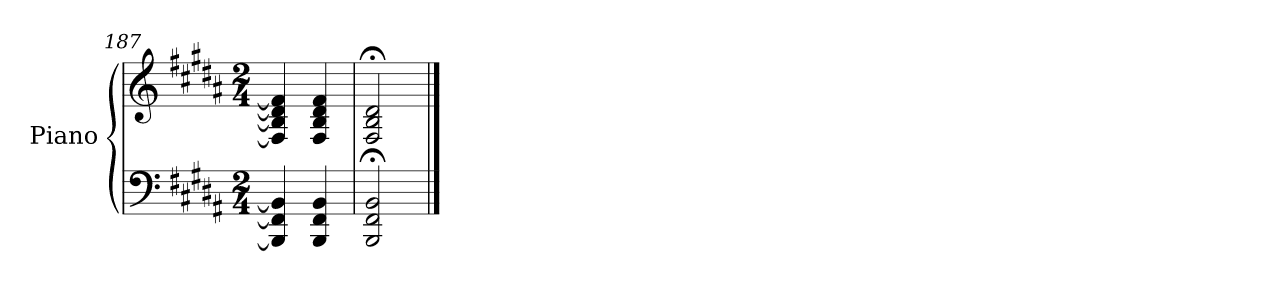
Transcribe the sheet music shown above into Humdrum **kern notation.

**kern	**kern
*part1	*part1
*staff2	*staff1
*I"Piano	*
*I'Pno.	*
*clefF4	*clefG2
*k[f#c#g#d#a#]	*k[f#c#g#d#a#]
*M2/4	*M2/4
=187	=187
4BBB/] 4FF#/] 4BB/]	4F#/] 4B/] 4d#/] 4f#/]
4BBB/ 4FF#/ 4BB/	4F#/ 4B/ 4d#/ 4f#/
=188	=188
2BBB/; 2FF#/; 2BB/;	2F#/;< 2B/;< 2d#/;<
==	==
*-	*-
